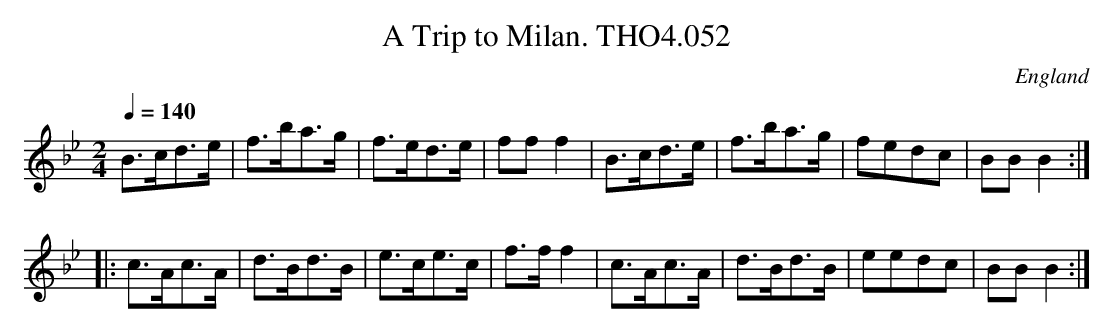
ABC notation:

X:1
T:Trip to Milan. THO4.052, A
O:England
M:2/4
L:1/8
Q:1/4=140
K:Bb major
B>cd>e|f>ba>g|f>ed>e|ff f2|B>cd>e|f>ba>g|fedc|BB B2:|
|:c>Ac>A|d>Bd>B|e>ce>c|f>f f2|c>Ac>A|d>Bd>B|eedc|BB B2:|
